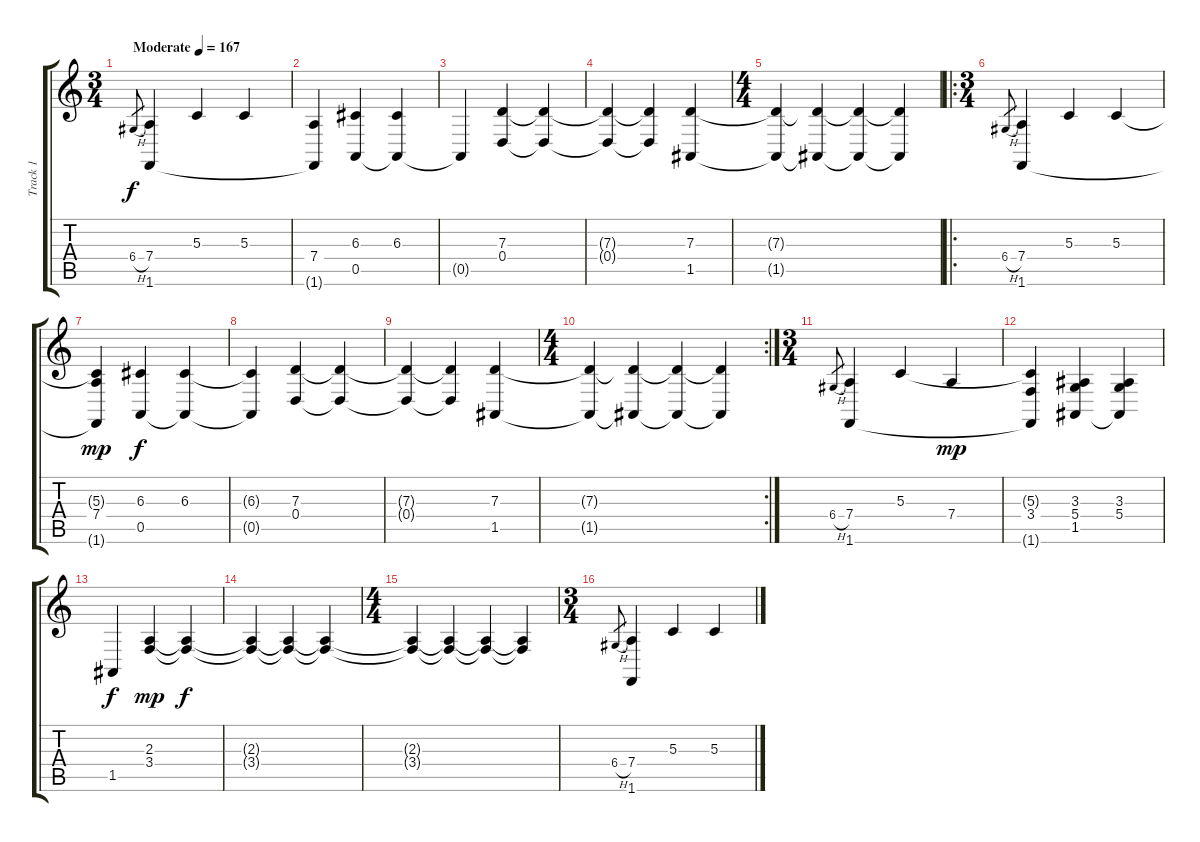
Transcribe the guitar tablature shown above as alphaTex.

\track ("Track 1" "Track 1") {instrument brightacousticpiano}
\staff {score tabs}
\tuning (E4 B3 G3 D3 A2 E2) {hide}
\ts (3 4)
\tempo (167 "Moderate")
\clef g2
\ks c
6.4{h}.8{gr dy f instrument brightacousticpiano} (7.4 1.6).4 5.3.4 5.3.4 |
(7.4 1.6{t}).4 (6.3 0.5).4 (6.3 0.5{t}).4 |
0.5{t}.4 (7.3 0.4).4 (7.3{t} 0.4{t}).4 |
(7.3{t} 0.4{t}).4 (7.3{t} 0.4{t}).4 (7.3 1.5).4 |
\ts (4 4)
(7.3{t} 1.5{t}).4 (7.3{t} 1.5{t}).4 (7.3{t} 1.5{t}).4 (7.3{t} 1.5{t}).4 |
\ro
\ts (3 4)
6.4{h}.8{gr} (7.4 1.6).4 5.3.4 5.3.4 |
(5.3{t} 7.4 1.6{t}).4{dy mp} (6.3 0.5).4{dy f} (6.3 0.5{t}).4 |
(6.3{t} 0.5{t}).4 (7.3 0.4).4 (7.3{t} 0.4{t}).4 |
(7.3{t} 0.4{t}).4 (7.3{t} 0.4{t}).4 (7.3 1.5).4 |
\rc 2
\ts (4 4)
(7.3{t} 1.5{t}).4 (7.3{t} 1.5{t}).4 (7.3{t} 1.5{t}).4 (7.3{t} 1.5{t}).4 |
\ts (3 4)
6.4{h}.8{gr} (7.4 1.6).4 5.3.4 7.4.4{dy mp} |
(5.3{t} 3.4 1.6{t}).4 (3.3 5.4 1.5).4 (3.3 5.4 1.5{t}).4 |
1.5.4{dy f} (2.3 3.4).4{dy mp} (2.3{t} 3.4{t}).4{dy f} |
(2.3{t} 3.4{t}).4 (2.3{t} 3.4{t}).4 (2.3{t} 3.4{t}).4 |
\ts (4 4)
(2.3{t} 3.4{t}).4 (2.3{t} 3.4{t}).4 (2.3{t} 3.4{t}).4 (2.3{t} 3.4{t}).4 |
\ts (3 4)
6.4{h}.8{gr} (7.4 1.6).4 5.3.4 5.3.4
